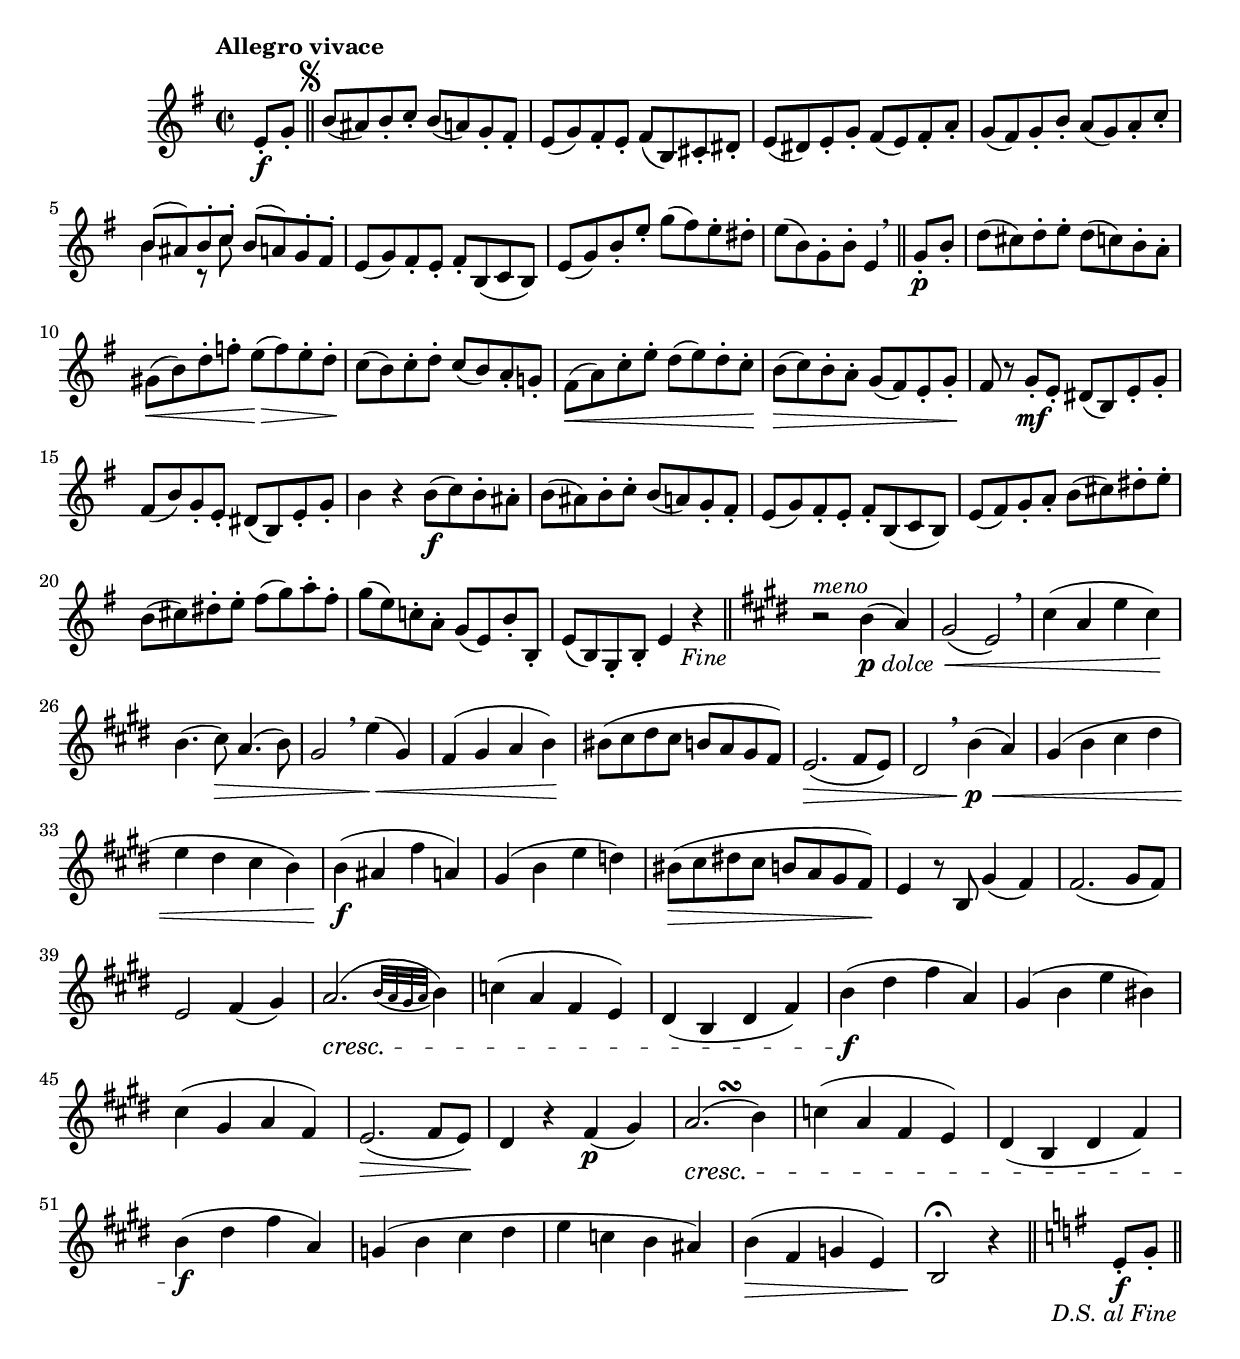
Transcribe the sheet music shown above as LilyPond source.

\version "2.22.0"

\include "../turn-markup.ily"

\relative {
  \language "english"

  \transposition f

  \once \override Score.MetronomeMark.padding = #4
  \tempo "Allegro vivace"

  \key e \minor
  \time 2/2

  \partial 4 { e'8-. \f g-. } | \bar "||"
  \once \override Score.RehearsalMark.break-visibility = #begin-of-line-invisible
  \once \override Score.RehearsalMark.font-size = #0
  % This must be less than the priority of MetronomeMark objects:
  % https://lilypond.org/doc/Documentation/learning/outside_002dstaff-objects#the-outside_002dstaff_002dpriority-property
  \once \override Score.RehearsalMark.outside-staff-priority = #900
  \mark \markup { \musicglyph #"scripts.segno" }
  \stemUp b8( a-sharp) b-. \stemNeutral c-. b( a) g-. f-sharp-. |
  e8( g) f-sharp-. e-.
    f-sharp( b,) c-sharp-. d-sharp-. % The 1st edition has f-sharp-. b,( c b) here.
    |
  e8( d-sharp) e-. g-. f-sharp( e) f-sharp-. a-. |
  g8( f-sharp) g-. b-. a( g) a-. c-. |
  <<
    {
      \voiceOne
      b8( a-sharp) b-. c-. b( a) g-. f-sharp-.
    }
    \new Voice {
      \voiceTwo
      b4 r8 c
    }
  >> \oneVoice |
  e,8( g) f-sharp-. e-. f-sharp-. b,( c b) |
  e8( g) b-. e-. g( f-sharp) e-. d-sharp-. |
  e8( b) g-. b-. e,4 \breathe \bar "||" g8-. \p b-. |
  d8( c-sharp) d-. e-. d( c) b-. a-. |
  g-sharp8( \< b) d-. f-. e( \> f) e-. d-. \! |
  c8( b) c-. d-. c( b) a-. g!-. |
  f-sharp8( \< a) c-. e-. d( e) d-. c-. |
  b8( \> c) b-. a-. g( f-sharp) e-. g-. \! |
  f-sharp8 r g-. \mf e-. d-sharp( b) e-. g-. |
  f-sharp8( b) g-. e-. d-sharp( b) e-. g-. |
  b4 r b8( \f c) b-. a-sharp-. |
  b8( a-sharp) b-. c-. b( a) g-. f-sharp-. |
  e8( g) f-sharp-. e-. f-sharp-. b,( c b) |
  e8( f-sharp) g-. a-. b( c-sharp) d-sharp-. e-. |
  b8( c-sharp) d-sharp-. e-. f-sharp( g) a-. f-sharp-. |
  g8( e) c!-. a-. g( e) b'-. b,-. |
  e8( b) g-. b-. e4 r | \bar "||"

  \once \override Score.RehearsalMark.break-visibility = #begin-of-line-invisible
  \once \override Score.RehearsalMark.direction = #DOWN
  \once \override Score.RehearsalMark.font-size = 0
  \once \override Score.RehearsalMark.self-alignment-X = #right
  \mark \markup { \italic "Fine" }

  \key e \major
  r2^\markup { \italic "meno" } b'4( \tweak X-offset #0 #(make-dynamic-script (markup #:dynamic "p" #:normal-text (#:italic "dolce"))) \< a) |
  g-sharp2( e) \breathe |
  c-sharp'4( a e' c-sharp) \! |
  b4.( c-sharp8) \> a4.( b8) |
  g-sharp2 \breathe e'4( \< g-sharp,) |
  f-sharp4( g-sharp a b) \! |
  b-sharp8( c-sharp d-sharp c-sharp b a g-sharp f-sharp) |
  e2.( \> f-sharp8 e) |
  d-sharp2 \breathe b'4( \p \< a) |
  g-sharp4( b c-sharp d-sharp |
  e4 d-sharp c-sharp b) |
  b4( \f a-sharp f-sharp' a,) |
  g-sharp4( b e d) |
  b-sharp8( \> c-sharp d-sharp! c-sharp b a g-sharp f-sharp) \! |
  e4 r8 b8 g-sharp'4( f-sharp) |
  f-sharp2.( g-sharp8 f-sharp) |
  e2 f-sharp4( g-sharp) |
  \shape #'((0 . 0) (0 . 0) (0 . 0) (0 . -1/3)) Slur a2.( \cresc \appoggiatura { b32 a g-sharp a } b4) |
  c4( a f-sharp e) |
  d-sharp4( b d-sharp f-sharp) |
  b4( \f d-sharp f-sharp a,) |
  g-sharp4( b e b-sharp) |
  c-sharp4( g-sharp a f-sharp) |
  e2.( \> f-sharp8 e) \! |
  d-sharp4 r f-sharp( \p g-sharp) |
  <<
    { a2.( \cresc b4) }
    { s2 s^\turn-markup }
  >> |
  c4( a f-sharp e) |
  d-sharp4( b d-sharp f-sharp) |
  b4( \f d-sharp f-sharp a,) |
  g4( b c-sharp d-sharp |
  e4 c b a-sharp) |
  b4( \> f-sharp g e) |
  b2\fermata \! r4 \bar "||"

  \key e \minor
  e8-. \f g-. \bar "||"

  \once \override Score.RehearsalMark.break-visibility = #begin-of-line-invisible
  \once \override Score.RehearsalMark.direction = #DOWN
  \once \override Score.RehearsalMark.font-size = 0
  \once \override Score.RehearsalMark.self-alignment-X = #right
  \mark \markup { \italic "D.S. al Fine" }
}
